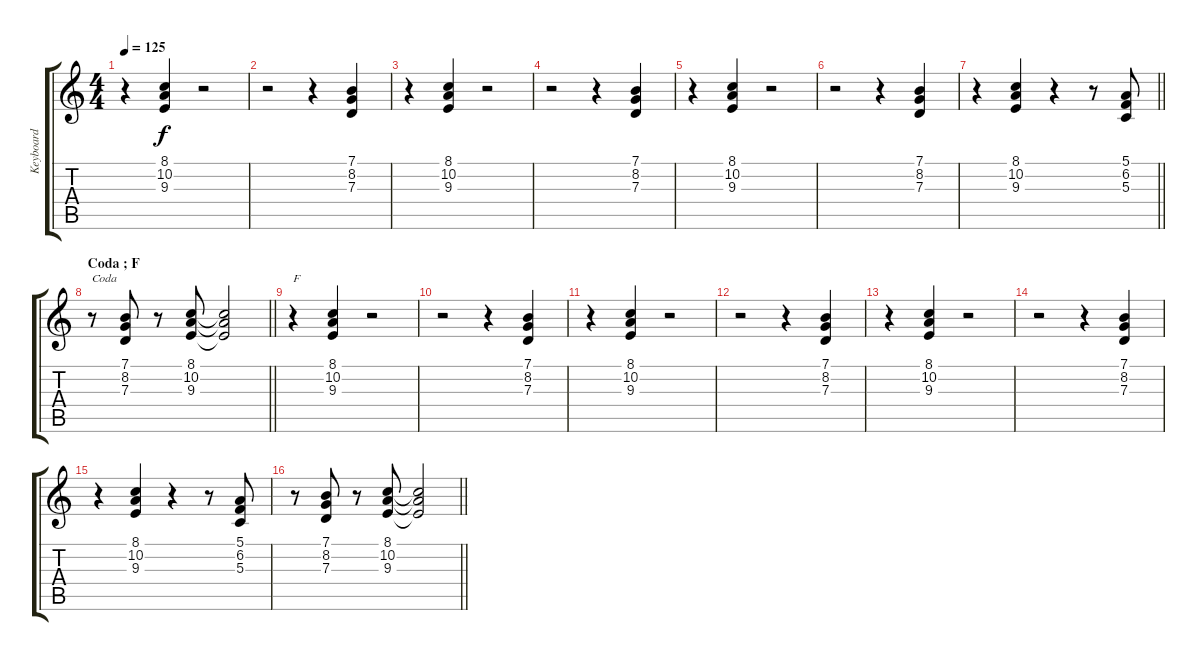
\track ("Keyboard" "Keyboard") {instrument synthstrings2}
\staff {score tabs}
\tuning (E4 B3 G3 D3 A2 E2) {hide}
\ts (4 4)
\tempo 125
\clef g2
\ks c
r.4{dy f} (8.1 10.2 9.3).4 r.2 |
r.2 r.4 (7.1 8.2 7.3).4 |
r.4 (8.1 10.2 9.3).4 r.2 |
r.2 r.4 (7.1 8.2 7.3).4 |
r.4 (8.1 10.2 9.3).4 r.2 |
r.2 r.4 (7.1 8.2 7.3).4 |
\barLineRight lightlight
r.4 (8.1 10.2 9.3).4 r.4 r.8 (5.1 6.2 5.3).8 |
\section ("" "Coda ; F")
\barLineRight lightlight
r.8{txt "Coda"} (7.1 8.2 7.3).8 r.8 (8.1 10.2 9.3).8 (8.1{t} 10.2{t} 9.3{t}).2 |
r.4{txt "F"} (8.1 10.2 9.3).4 r.2 |
r.2 r.4 (7.1 8.2 7.3).4 |
r.4 (8.1 10.2 9.3).4 r.2 |
r.2 r.4 (7.1 8.2 7.3).4 |
r.4 (8.1 10.2 9.3).4 r.2 |
r.2 r.4 (7.1 8.2 7.3).4 |
r.4 (8.1 10.2 9.3).4 r.4 r.8 (5.1 6.2 5.3).8 |
\barLineRight lightlight
r.8 (7.1 8.2 7.3).8 r.8 (8.1 10.2 9.3).8 (8.1{t} 10.2{t} 9.3{t}).2
